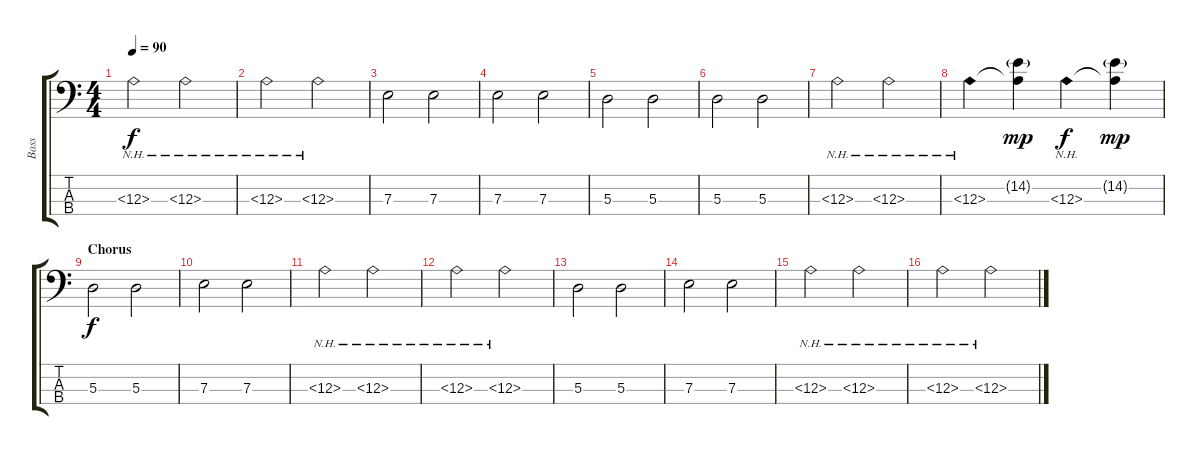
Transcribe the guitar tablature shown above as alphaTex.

\track ("Bass" "Bass") {instrument electricbasspick}
\staff {score tabs}
\tuning (G2 D2 A1 E1) {hide}
\ts (4 4)
\tempo 90
\clef f4
\ks c
12.3{nh}.2{dy f} 12.3{nh}.2 |
12.3{nh}.2 12.3{nh}.2 |
7.3.2 7.3.2 |
7.3.2 7.3.2 |
5.3.2 5.3.2 |
5.3.2 5.3.2 |
12.3{nh}.2 12.3{nh}.2 |
12.3{nh}.4 (14.2{g} 12.3{t}).4{dy mp} 12.3{nh}.4{dy f} (14.2{g} 12.3{t}).4{dy mp} |
\section ("" "Chorus")
5.3.2{dy f} 5.3.2 |
7.3.2 7.3.2 |
12.3{nh}.2 12.3{nh}.2 |
12.3{nh}.2 12.3{nh}.2 |
5.3.2 5.3.2 |
7.3.2 7.3.2 |
12.3{nh}.2 12.3{nh}.2 |
12.3{nh}.2 12.3{nh}.2
